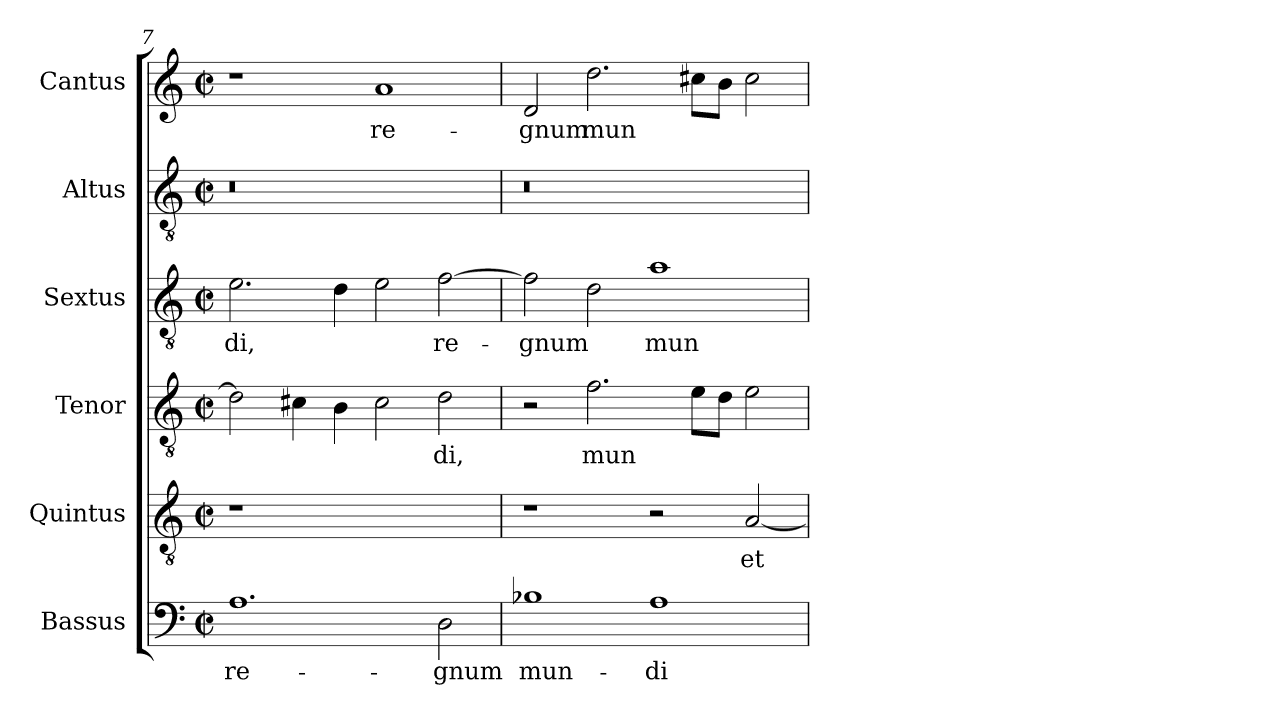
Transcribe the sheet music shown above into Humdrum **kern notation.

**kern	**text	**kern	**text	**kern	**text	**kern	**text	**kern	**kern	**text
*part6	*part6	*part5	*part5	*part4	*part4	*part3	*part3	*part2	*part1	*part1
*staff6	*staff6	*staff5	*staff5	*staff4	*staff4	*staff3	*staff3	*staff2	*staff1	*staff1
*I"Bassus	*	*I"Quintus	*	*I"Tenor	*	*I"Sextus	*	*I"Altus	*I"Cantus	*
*clefF4	*	*clefGv2	*	*clefGv2	*	*clefGv2	*	*clefGv2	*clefG2	*
*k[]	*	*k[]	*	*k[]	*	*k[]	*	*k[]	*k[]	*
*C:	*	*C:	*	*C:	*	*C:	*	*C:	*C:	*
*M2/2	*	*M2/2	*	*M2/2	*	*M2/2	*	*M2/2	*M2/2	*
*met(c|)	*	*met(c|)	*	*met(c|)	*	*met(c|)	*	*met(c|)	*met(c|)	*
=7	=7	=7	=7	=7	=7	=7	=7	=7	=7	=7
!	!LO:LY:b:cj	!	!	!	!LO:LY:b:cj	!	!LO:LY:b:cj	!	!	!
1.A	re-	1r	.	2d\]	.	2.e\	-di,	0r	1r	.
!	!	!	!	!	!LO:LY:b:cj	!	!	!	!	!
.	.	.	.	4c#X\	.	.	.	.	.	.
!	!	!	!	!	!LO:LY:b:cj	!	!LO:LY:b:cj	!	!	!
.	.	.	.	4B\	.	4d\	.	.	.	.
!	!	!	!	!	!LO:LY:b:cj	!	!LO:LY:b:cj	!	!	!LO:LY:b:cj
.	.	1ryy	.	2c#\	.	2e\	.	.	1a	re-
!	!LO:LY:b:cj	!	!	!	!LO:LY:b:cj	!	!LO:LY:b:cj	!	!	!
2D\	-gnum	.	.	2d\	di,	[>2f\	re-	.	.	.
=8	=8	=8	=8	=8	=8	=8	=8	=8	=8	=8
!	!LO:LY:b:cj	!	!	!	!	!	!LO:LY:b:cj	!	!	!LO:LY:b:cj
1B-	mun-	1r	.	2r	.	2f\]	-gnum	0r	2d/	-gnum
!	!	!	!	!	!LO:LY:b:cj	!	!LO:LY:b:cj	!	!	!LO:LY:b:cj
.	.	.	.	2.f\	mun	2d\	.	.	2.dd\	mun-
!	!LO:LY:b:cj	!	!	!	!	!	!LO:LY:b:cj	!	!	!
1A	-di	2r	.	.	.	1a	mun-	.	.	.
!	!	!	!	!	!LO:LY:b:cj	!	!	!	!	!LO:LY:b:cj
.	.	.	.	8e\L	.	.	.	.	8cc#\L	--
!	!	!	!	!	!LO:LY:b:cj	!	!	!	!	!LO:LY:b:cj
.	.	.	.	8d\J	.	.	.	.	8b\J	--
!	!	!	!LO:LY:b:cj	!	!LO:LY:b:cj	!	!	!	!	!LO:LY:b:cj
.	.	[<2A/	et	2e\	.	.	.	.	2cc#\	--
=	=	=	=	=	=	=	=	=	=	=
*-	*-	*-	*-	*-	*-	*-	*-	*-	*-	*-
